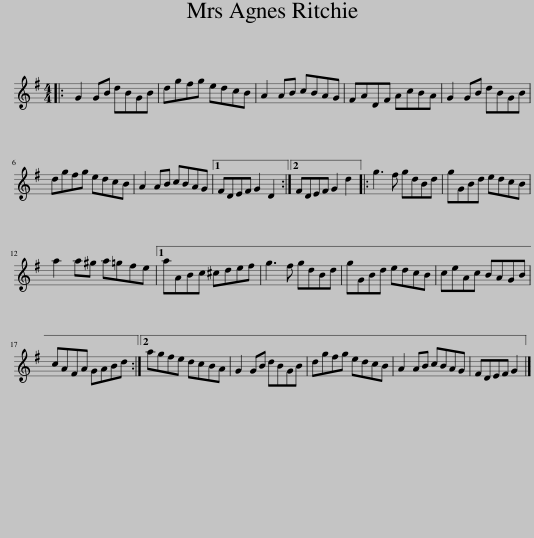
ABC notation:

X:1
L:1/8
M:4/4
I:linebreak $
K:G
V:1 treble
V:1
|: G2 GB dBGB | dgfg edcB | A2 AB cBAG | FADF AcBA | G2 GB dBGB |$ %5
 dgfg edcB | A2 AB cBAG |1 FDEF G2 D2 :|2 FDEF G2 d2 |: g3 f gdBd | %10
 gGBd edcB |$ a2 a^g a=gfe |1 aABc ^cdef | g3 f gdBd | gGBd edcB | %15
 ceAc BAGB |$ cAFA GABd :|2 agfe dcBA | G2 GB dBGB | dgfg edcB | %20
 A2 AB cBAG | FDEF G2 |] %22
